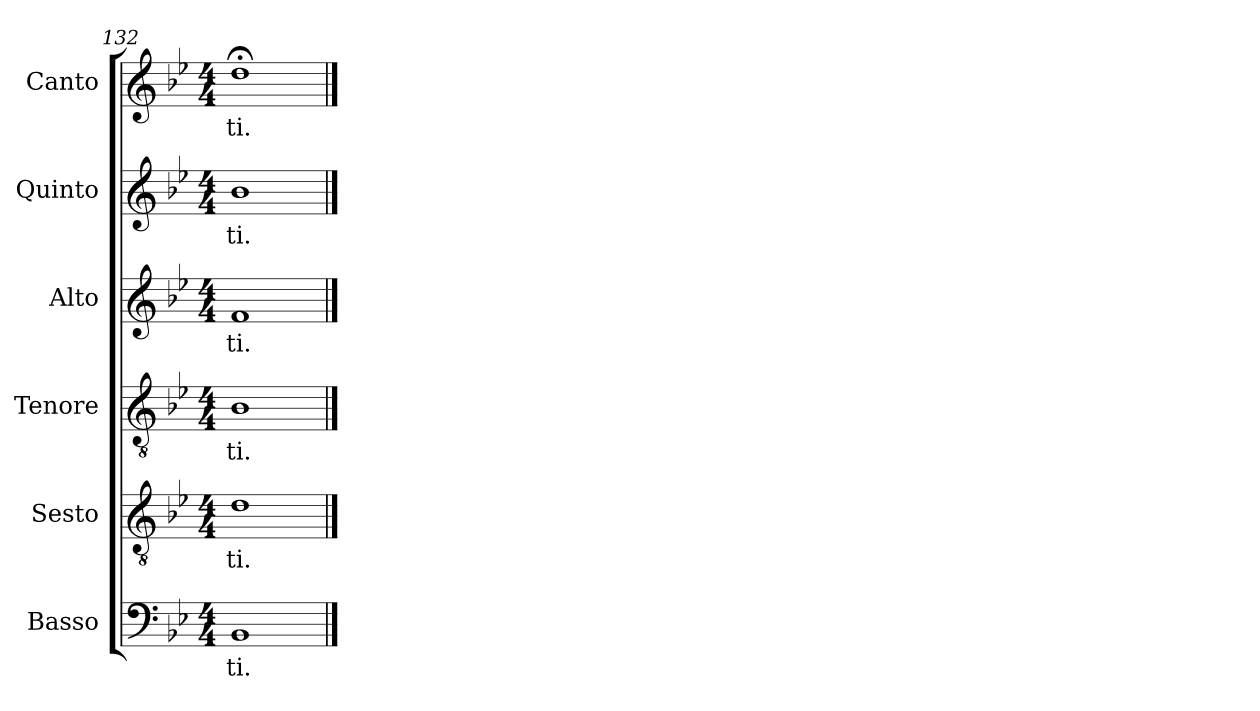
**kern	**text	**kern	**text	**kern	**text	**kern	**text	**kern	**text	**kern	**text
*part6	*part6	*part5	*part5	*part4	*part4	*part3	*part3	*part2	*part2	*part1	*part1
*staff6	*staff6	*staff5	*staff5	*staff4	*staff4	*staff3	*staff3	*staff2	*staff2	*staff1	*staff1
*I"Basso	*	*I"Sesto	*	*I"Tenore	*	*I"Alto	*	*I"Quinto	*	*I"Canto	*
*I'B	*	*	*	*I'T	*	*I'A	*	*	*	*I'C	*
*clefF4	*	*clefGv2	*	*clefGv2	*	*clefG2	*	*clefG2	*	*clefG2	*
*k[b-e-]	*	*k[b-e-]	*	*k[b-e-]	*	*k[b-e-]	*	*k[b-e-]	*	*k[b-e-]	*
*B-:	*	*B-:	*	*B-:	*	*B-:	*	*B-:	*	*B-:	*
*M4/4	*	*M4/4	*	*M4/4	*	*M4/4	*	*M4/4	*	*M4/4	*
=132	=132	=132	=132	=132	=132	=132	=132	=132	=132	=132	=132
!	!LO:LY:b	!	!LO:LY:b	!	!LO:LY:b	!	!LO:LY:b	!	!LO:LY:b	!	!LO:LY:b
1BB-	-ti.	1d	-ti.	1B-	-ti.	1f	-ti.	1b-	-ti.	1dd;<	-ti.
==	==	==	==	==	==	==	==	==	==	==	==
*-	*-	*-	*-	*-	*-	*-	*-	*-	*-	*-	*-
